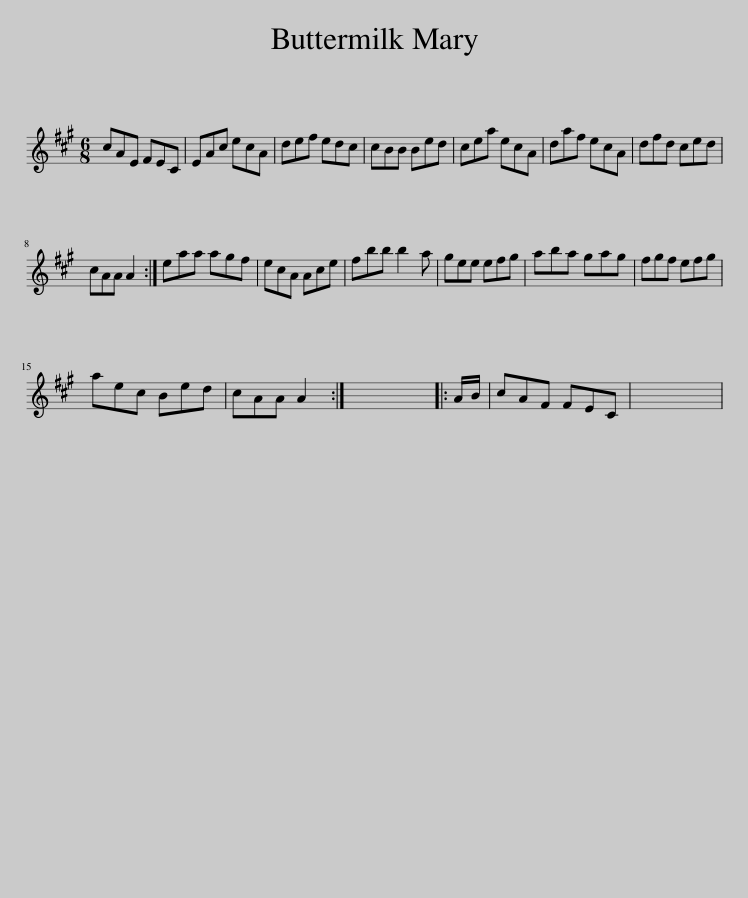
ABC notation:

X:1
L:1/8
M:6/8
I:linebreak $
K:A
V:1 treble
V:1
 cAE FEC | EAc ecA | def edc | cBB Bed | cea ecA | %5
 daf ecA | dfd ced |$ cAA A2 :| eaa agf | ecA Ace | %10
 fbb b2 a | gee efg | aba gag | fgf efg |$ aec Bed | %15
 cAA A2 :| x6 |: A/B/ | cAF FEC | x6 | %20
